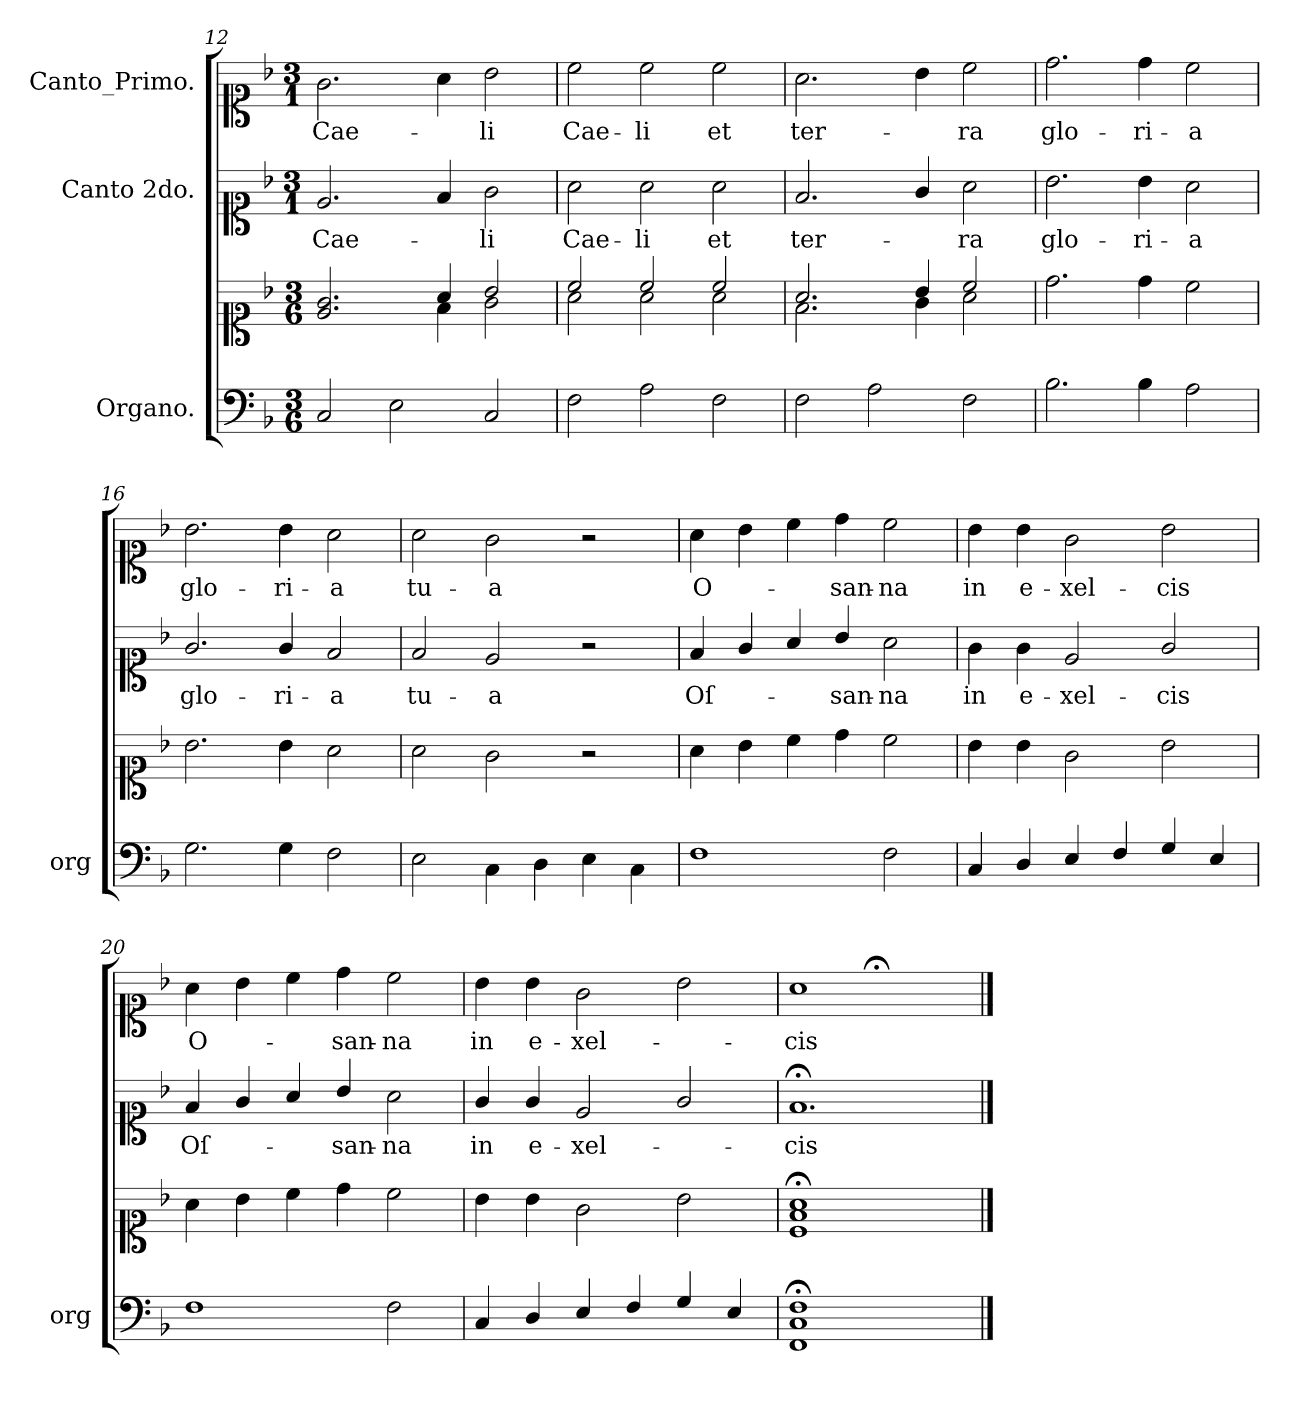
**kern	**kern	**kern	**text	**kern	**text
*part3	*part3	*part2	*part2	*part1	*part1
*staff4	*staff3	*staff2	*staff2	*staff1	*staff1
*I"Organo.	*	*I"Canto 2do.	*	*I"Canto_Primo.	*
*I'org	*	*	*	*	*
*clefF4	*clefC1	*clefC1	*	*clefC1	*
*k[b-]	*k[b-]	*k[b-]	*	*k[b-]	*
*M3/6	*M3/6	*M3/1	*	*M3/1	*
=12	=12	=12	=12	=12	=12
*	*^	*	*	*	*
2C/	2.e/ 2.g/	2.ryy	2.e/	Cae-	2.g\	Cae-
2E\	.	.	.	.	.	.
.	4a/	4f\	4f/	.	4a\	.
2C/	2b-/	2g\	2g\	-li	2b-\	-li
=13	=13	=13	=13	=13	=13	=13
2F\	2cc/	2a\	2a\	Cae-	2cc\	Cae-
2A\	2cc/	2a\	2a\	-li	2cc\	-li
2F\	2cc/	2a\	2a\	et	2cc\	et
=14	=14	=14	=14	=14	=14	=14
2F\	2.a/	2.f\	2.f/	ter-	2.a\	ter-
2A\	.	.	.	.	.	.
.	4b-/	4g\	4g/	.	4b-\	.
2F\	2cc/	2a\	2a\	-ra	2cc\	-ra
*	*v	*v	*	*	*	*
=15	=15	=15	=15	=15	=15
2.B-\	2.dd\	2.b-\	glo-	2.dd\	glo-
4B-\	4dd\	4b-\	-ri-	4dd\	-ri-
2A\	2cc\	2a\	-a	2cc\	-a
=16	=16	=16	=16	=16	=16
!	!	!	!LO:LY:i	!	!LO:LY:i
2.G\	2.b-\	2.g/	glo-	2.b-\	glo-
!	!	!	!LO:LY:i	!	!LO:LY:i
4G\	4b-\	4g/	-ri-	4b-\	-ri-
!	!	!	!LO:LY:i	!	!LO:LY:i
2F\	2a\	2f/	-a	2a\	-a
=17	=17	=17	=17	=17	=17
2E\	2a\	2f/	tu-	2a\	tu-
4C\	2g\	2e/	-a	2g\	-a
4D\	.	.	.	.	.
4E\	2r	2r	.	2r	.
4C\	.	.	.	.	.
=18	=18	=18	=18	=18	=18
1F	4a\	4f/	Oſ-	4a\	O-
.	4b-\	4g/	.	4b-\	.
.	4cc\	4a/	.	4cc\	.
.	4dd\	4b-/	-san-	4dd\	-san-
2F\	2cc\	2a\	-na	2cc\	-na
=19	=19	=19	=19	=19	=19
4C/	4b-\	4g\	in	4b-\	in
4D/	4b-\	4g\	e-	4b-\	e-
4E/	2g\	2e/	-xel-	2g\	-xel-
4F/	.	.	.	.	.
4G/	2b-\	2g/	-cis	2b-\	-cis
4E/	.	.	.	.	.
=20	=20	=20	=20	=20	=20
1F	4a\	4f/	Oſ-	4a\	O-
.	4b-\	4g/	.	4b-\	.
.	4cc\	4a/	.	4cc\	.
.	4dd\	4b-/	-san-	4dd\	-san-
2F\	2cc\	2a\	-na	2cc\	-na
=21	=21	=21	=21	=21	=21
4C/	4b-\	4g/	in	4b-\	in
4D/	4b-\	4g/	e-	4b-\	e-
4E/	2g\	2e/	-xel-	2g\	-xel-
4F/	.	.	.	.	.
4G/	2b-\	2g/	.	2b-\	.
4E/	.	.	.	.	.
=22	=22	=22	=22	=22	=22
!	!LO:N:vis=1	!	!	!LO:N:vis=1	!
1FF;< 1C;< 1F;<	1.c;< 1.f;< 1.a;<	1.f;<	-cis	1.a	-cis
2ryy	.	.	.	.	.
==	==	==	==;	==;	==;
*-	*-	*-	*-	*-	*-
